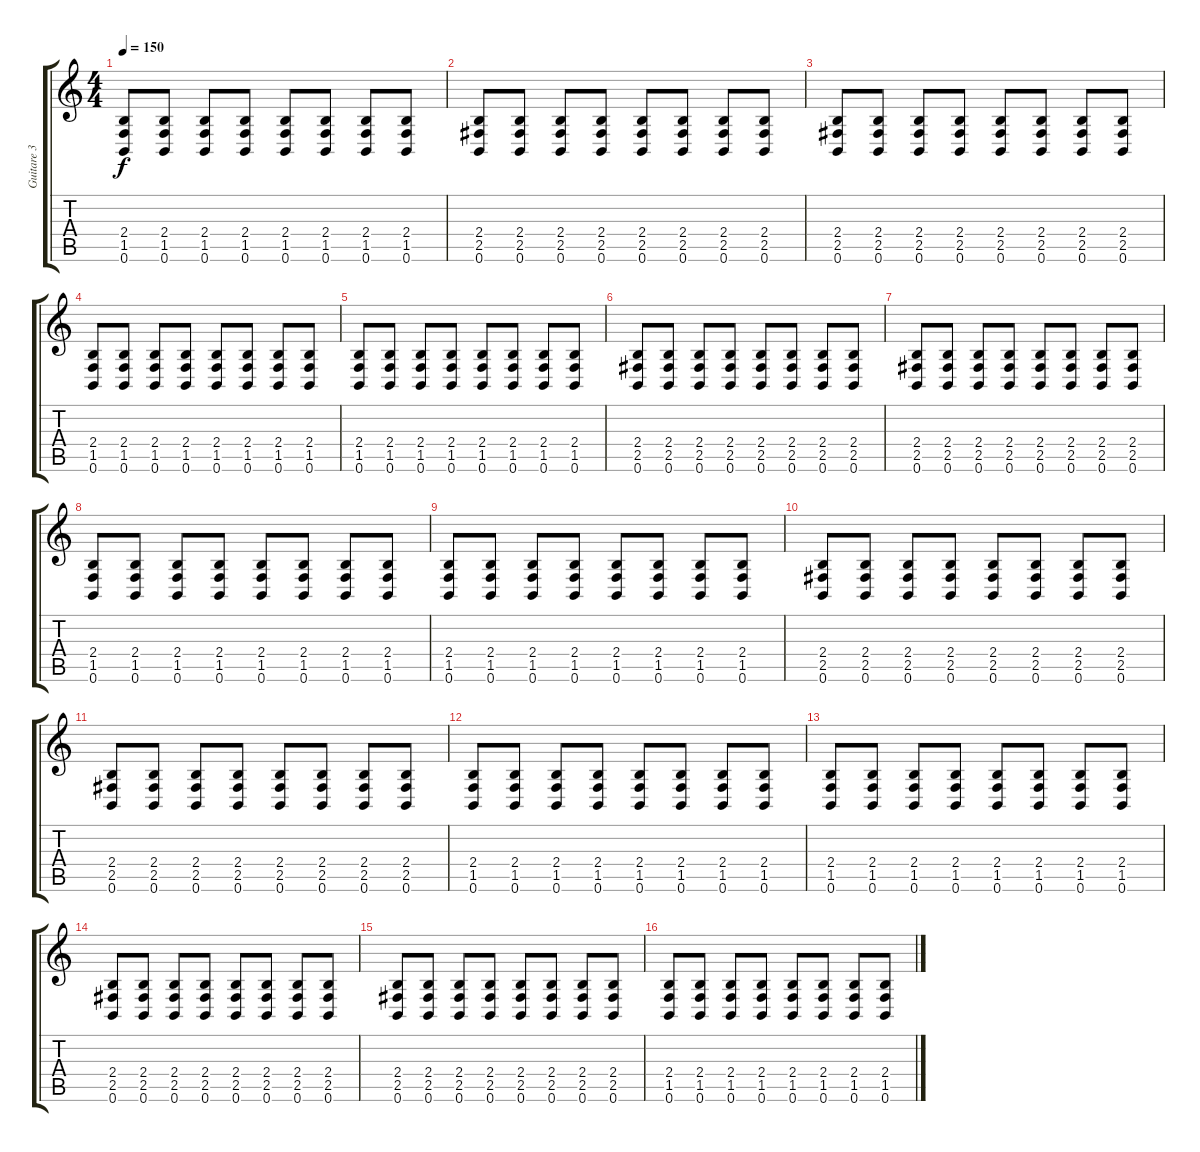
\track ("Guitare 3" "Guitare 3") {instrument distortionguitar}
\staff {score tabs}
\tuning (B3 Gb3 D3 A2 E2 B1) {hide}
\ts (4 4)
\tempo 150
\clef g2
\ks c
(2.4 1.5 0.6).8{dy f} (2.4 1.5 0.6).8 (2.4 1.5 0.6).8 (2.4 1.5 0.6).8 (2.4 1.5 0.6).8 (2.4 1.5 0.6).8 (2.4 1.5 0.6).8 (2.4 1.5 0.6).8 |
(2.4 2.5 0.6).8 (2.4 2.5 0.6).8 (2.4 2.5 0.6).8 (2.4 2.5 0.6).8 (2.4 2.5 0.6).8 (2.4 2.5 0.6).8 (2.4 2.5 0.6).8 (2.4 2.5 0.6).8 |
(2.4 2.5 0.6).8 (2.4 2.5 0.6).8 (2.4 2.5 0.6).8 (2.4 2.5 0.6).8 (2.4 2.5 0.6).8 (2.4 2.5 0.6).8 (2.4 2.5 0.6).8 (2.4 2.5 0.6).8 |
(2.4 1.5 0.6).8 (2.4 1.5 0.6).8 (2.4 1.5 0.6).8 (2.4 1.5 0.6).8 (2.4 1.5 0.6).8 (2.4 1.5 0.6).8 (2.4 1.5 0.6).8 (2.4 1.5 0.6).8 |
(2.4 1.5 0.6).8 (2.4 1.5 0.6).8 (2.4 1.5 0.6).8 (2.4 1.5 0.6).8 (2.4 1.5 0.6).8 (2.4 1.5 0.6).8 (2.4 1.5 0.6).8 (2.4 1.5 0.6).8 |
(2.4 2.5 0.6).8 (2.4 2.5 0.6).8 (2.4 2.5 0.6).8 (2.4 2.5 0.6).8 (2.4 2.5 0.6).8 (2.4 2.5 0.6).8 (2.4 2.5 0.6).8 (2.4 2.5 0.6).8 |
(2.4 2.5 0.6).8 (2.4 2.5 0.6).8 (2.4 2.5 0.6).8 (2.4 2.5 0.6).8 (2.4 2.5 0.6).8 (2.4 2.5 0.6).8 (2.4 2.5 0.6).8 (2.4 2.5 0.6).8 |
(2.4 1.5 0.6).8 (2.4 1.5 0.6).8 (2.4 1.5 0.6).8 (2.4 1.5 0.6).8 (2.4 1.5 0.6).8 (2.4 1.5 0.6).8 (2.4 1.5 0.6).8 (2.4 1.5 0.6).8 |
(2.4 1.5 0.6).8 (2.4 1.5 0.6).8 (2.4 1.5 0.6).8 (2.4 1.5 0.6).8 (2.4 1.5 0.6).8 (2.4 1.5 0.6).8 (2.4 1.5 0.6).8 (2.4 1.5 0.6).8 |
(2.4 2.5 0.6).8 (2.4 2.5 0.6).8 (2.4 2.5 0.6).8 (2.4 2.5 0.6).8 (2.4 2.5 0.6).8 (2.4 2.5 0.6).8 (2.4 2.5 0.6).8 (2.4 2.5 0.6).8 |
(2.4 2.5 0.6).8 (2.4 2.5 0.6).8 (2.4 2.5 0.6).8 (2.4 2.5 0.6).8 (2.4 2.5 0.6).8 (2.4 2.5 0.6).8 (2.4 2.5 0.6).8 (2.4 2.5 0.6).8 |
(2.4 1.5 0.6).8 (2.4 1.5 0.6).8 (2.4 1.5 0.6).8 (2.4 1.5 0.6).8 (2.4 1.5 0.6).8 (2.4 1.5 0.6).8 (2.4 1.5 0.6).8 (2.4 1.5 0.6).8 |
(2.4 1.5 0.6).8 (2.4 1.5 0.6).8 (2.4 1.5 0.6).8 (2.4 1.5 0.6).8 (2.4 1.5 0.6).8 (2.4 1.5 0.6).8 (2.4 1.5 0.6).8 (2.4 1.5 0.6).8 |
(2.4 2.5 0.6).8 (2.4 2.5 0.6).8 (2.4 2.5 0.6).8 (2.4 2.5 0.6).8 (2.4 2.5 0.6).8 (2.4 2.5 0.6).8 (2.4 2.5 0.6).8 (2.4 2.5 0.6).8 |
(2.4 2.5 0.6).8 (2.4 2.5 0.6).8 (2.4 2.5 0.6).8 (2.4 2.5 0.6).8 (2.4 2.5 0.6).8 (2.4 2.5 0.6).8 (2.4 2.5 0.6).8 (2.4 2.5 0.6).8 |
(2.4 1.5 0.6).8 (2.4 1.5 0.6).8 (2.4 1.5 0.6).8 (2.4 1.5 0.6).8 (2.4 1.5 0.6).8 (2.4 1.5 0.6).8 (2.4 1.5 0.6).8 (2.4 1.5 0.6).8
